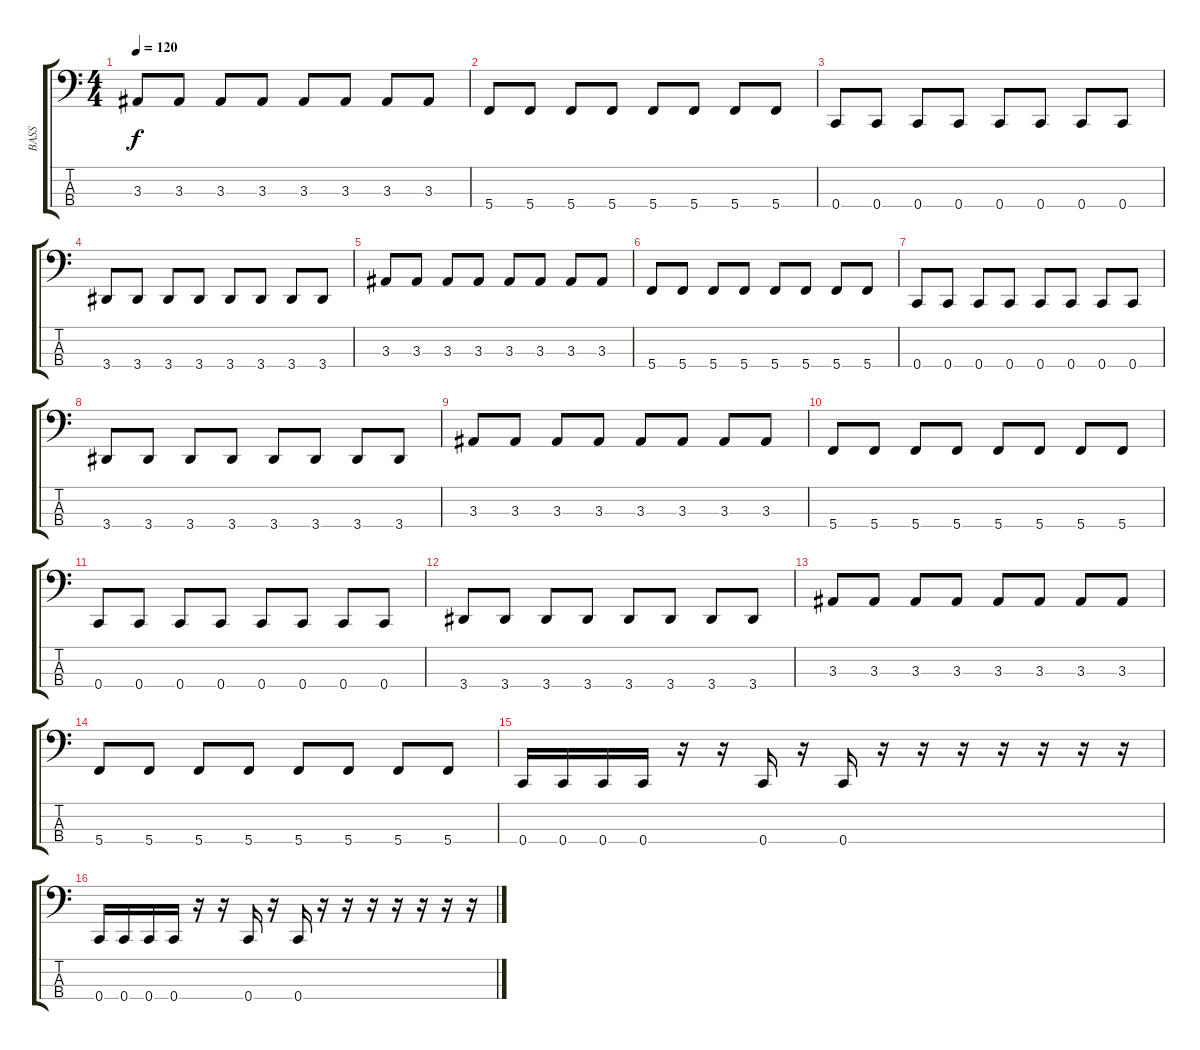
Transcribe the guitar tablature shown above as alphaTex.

\track ("BASS" "BASS") {instrument electricbasspick}
\staff {score tabs}
\tuning (F2 C2 G1 C1) {hide}
\ts (4 4)
\tempo 120
\clef f4
\ks c
3.3.8{dy f} 3.3.8 3.3.8 3.3.8 3.3.8 3.3.8 3.3.8 3.3.8 |
5.4.8 5.4.8 5.4.8 5.4.8 5.4.8 5.4.8 5.4.8 5.4.8 |
0.4.8 0.4.8 0.4.8 0.4.8 0.4.8 0.4.8 0.4.8 0.4.8 |
3.4.8 3.4.8 3.4.8 3.4.8 3.4.8 3.4.8 3.4.8 3.4.8 |
3.3.8 3.3.8 3.3.8 3.3.8 3.3.8 3.3.8 3.3.8 3.3.8 |
5.4.8 5.4.8 5.4.8 5.4.8 5.4.8 5.4.8 5.4.8 5.4.8 |
0.4.8 0.4.8 0.4.8 0.4.8 0.4.8 0.4.8 0.4.8 0.4.8 |
3.4.8 3.4.8 3.4.8 3.4.8 3.4.8 3.4.8 3.4.8 3.4.8 |
3.3.8 3.3.8 3.3.8 3.3.8 3.3.8 3.3.8 3.3.8 3.3.8 |
5.4.8 5.4.8 5.4.8 5.4.8 5.4.8 5.4.8 5.4.8 5.4.8 |
0.4.8 0.4.8 0.4.8 0.4.8 0.4.8 0.4.8 0.4.8 0.4.8 |
3.4.8 3.4.8 3.4.8 3.4.8 3.4.8 3.4.8 3.4.8 3.4.8 |
3.3.8 3.3.8 3.3.8 3.3.8 3.3.8 3.3.8 3.3.8 3.3.8 |
5.4.8 5.4.8 5.4.8 5.4.8 5.4.8 5.4.8 5.4.8 5.4.8 |
0.4.16 0.4.16 0.4.16 0.4.16 r.16 r.16 0.4.16 r.16 0.4.16 r.16 r.16 r.16 r.16 r.16 r.16 r.16 |
0.4.16 0.4.16 0.4.16 0.4.16 r.16 r.16 0.4.16 r.16 0.4.16 r.16 r.16 r.16 r.16 r.16 r.16 r.16
